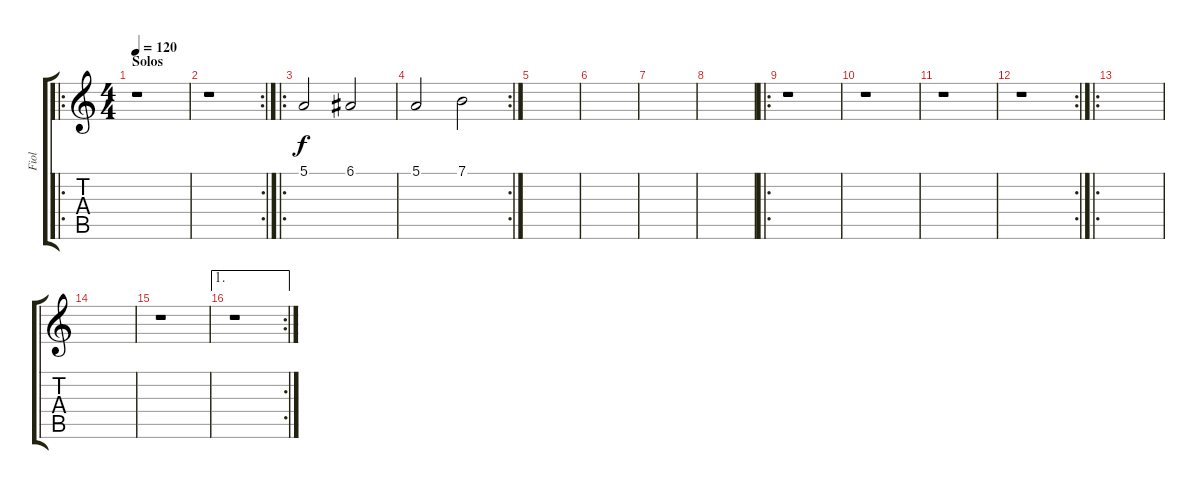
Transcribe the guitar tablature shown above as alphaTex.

\track ("Fiol" "Fiol") {instrument violin}
\staff {score tabs}
\tuning (E4 B3 G3 D3 A2 E2) {hide}
\ro
\ts (4 4)
\section ("" "Solos")
\tempo 120
\clef g2
\ks c
r.1{dy f} |
\rc 2
r.1 |
\ro
5.1.2 6.1.2 |
\rc 2
5.1.2 7.1.2 |
|
|
|
|
\ro
r.1 |
r.1 |
r.1 |
\rc 2
r.1 |
\ro
|
|
r.1 |
\ae 1
\rc 2
r.1
